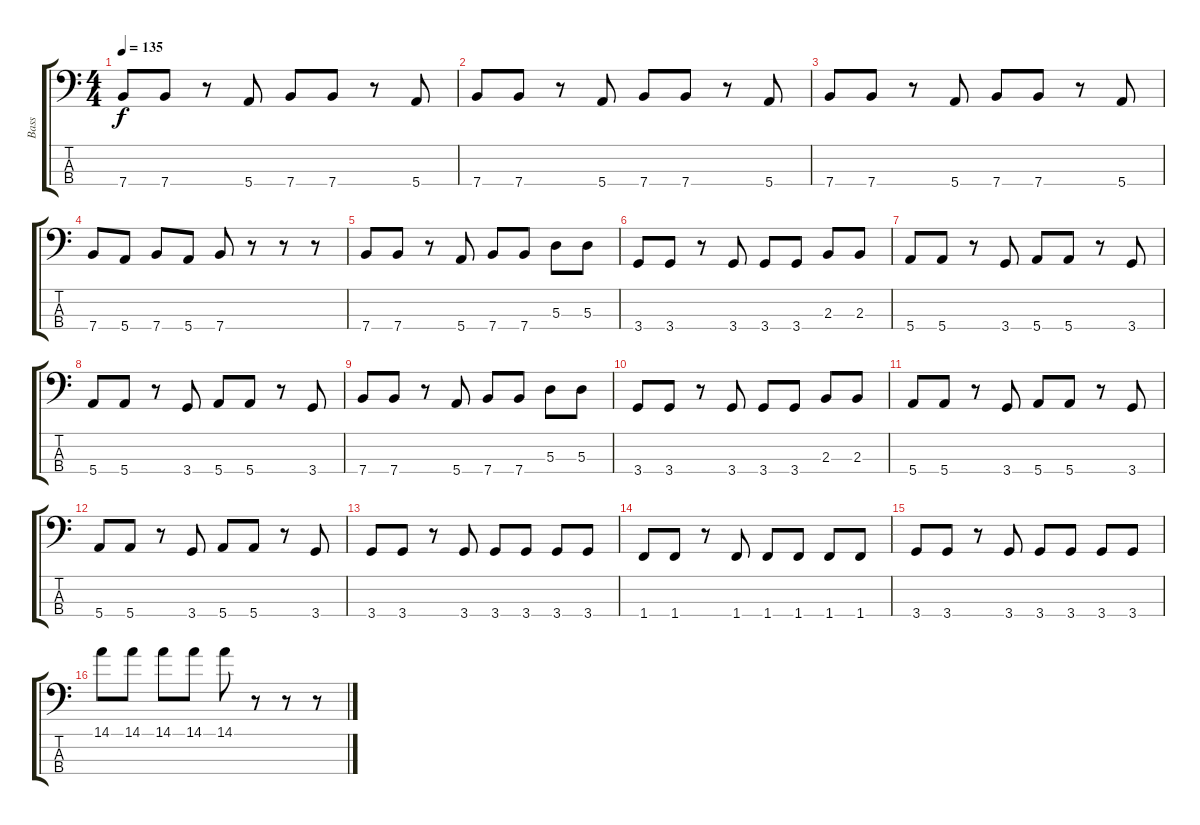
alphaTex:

\track ("Bass" "Bass") {instrument electricbasspick}
\staff {score tabs}
\tuning (G2 D2 A1 E1) {hide}
\ts (4 4)
\tempo 135
\clef f4
\ks c
7.4.8{dy f} 7.4.8 r.8 5.4.8 7.4.8 7.4.8 r.8 5.4.8 |
7.4.8 7.4.8 r.8 5.4.8 7.4.8 7.4.8 r.8 5.4.8 |
7.4.8 7.4.8 r.8 5.4.8 7.4.8 7.4.8 r.8 5.4.8 |
7.4.8 5.4.8 7.4.8 5.4.8 7.4.8 r.8 r.8 r.8 |
7.4.8{volume 7} 7.4.8 r.8 5.4.8 7.4.8 7.4.8 5.3.8 5.3.8 |
3.4.8 3.4.8 r.8 3.4.8 3.4.8 3.4.8 2.3.8 2.3.8 |
5.4.8 5.4.8 r.8 3.4.8 5.4.8 5.4.8 r.8 3.4.8 |
5.4.8 5.4.8 r.8 3.4.8 5.4.8 5.4.8 r.8 3.4.8 |
7.4.8 7.4.8 r.8 5.4.8 7.4.8 7.4.8 5.3.8 5.3.8 |
3.4.8 3.4.8 r.8 3.4.8 3.4.8 3.4.8 2.3.8 2.3.8 |
5.4.8 5.4.8 r.8 3.4.8 5.4.8 5.4.8 r.8 3.4.8 |
5.4.8 5.4.8 r.8 3.4.8 5.4.8 5.4.8 r.8 3.4.8 |
3.4.8 3.4.8 r.8 3.4.8 3.4.8 3.4.8 3.4.8 3.4.8 |
1.4.8 1.4.8 r.8 1.4.8 1.4.8 1.4.8 1.4.8 1.4.8 |
3.4.8 3.4.8 r.8 3.4.8 3.4.8 3.4.8 3.4.8 3.4.8 |
14.1.8 14.1.8 14.1.8 14.1.8 14.1.8 r.8 r.8 r.8
